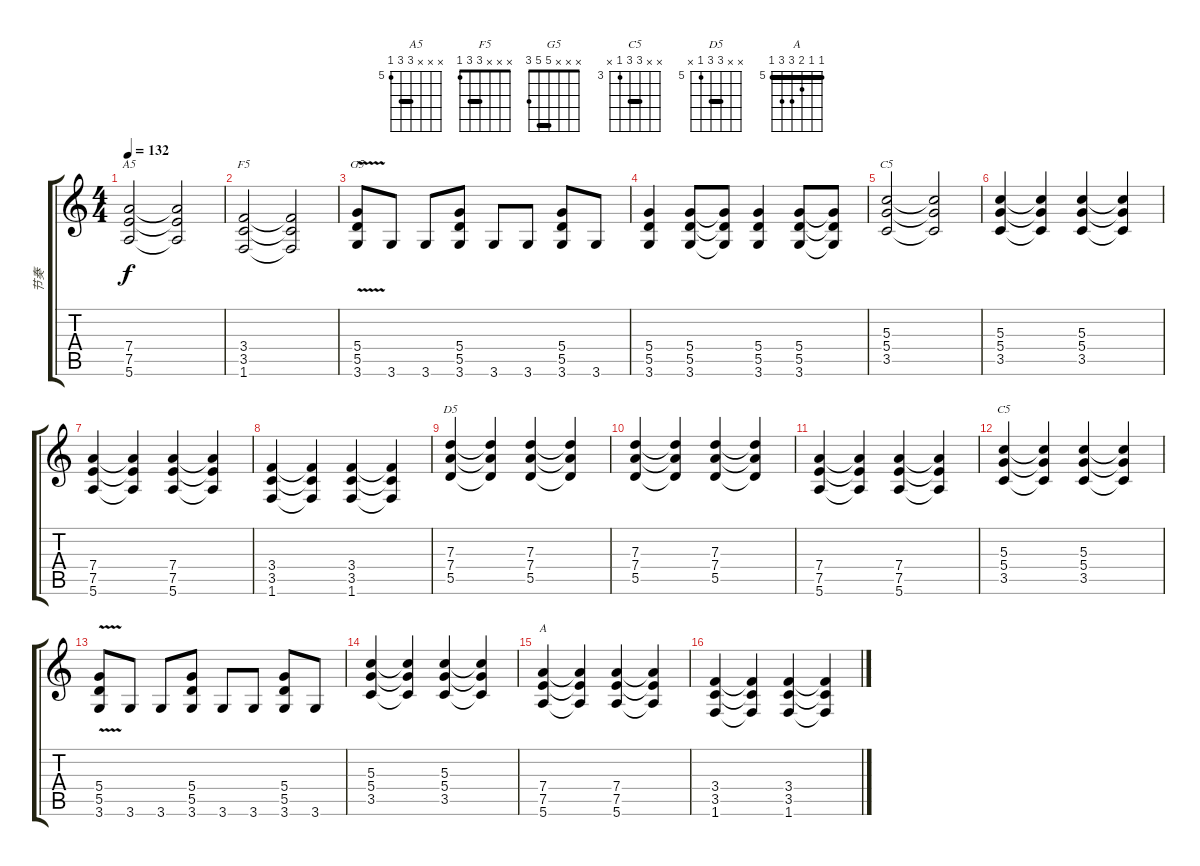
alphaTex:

\track ("节奏" "节奏") {instrument distortionguitar}
\staff {score tabs}
\tuning (E4 B3 G3 D3 A2 E2) {hide}
\chord ("A5" x x x 7 7 5) {firstfret 5 barre 7}
\chord ("F5" x x x 3 3 1) {barre 3}
\chord ("G5" x x x 5 5 3) {barre 5}
\chord ("C5" x x 5 5 3 x) {barre 5}
\chord ("D5" x x 7 7 5 x) {firstfret 5 barre 7}
\chord ("C5" x x 5 5 3 x) {firstfret 3 barre 5}
\chord ("A" 5 5 6 7 7 5) {firstfret 5 barre 5}
\ts (4 4)
\tempo 132
\clef g2
\ks c
(7.4 7.5 5.6).2{ch "A5" dy f} (7.4{t} 7.5{t} 5.6{t}).2 |
(3.4 3.5 1.6).2{ch "F5"} (3.4{t} 3.5{t} 1.6{t}).2 |
(5.4 5.5 3.6{v}).8{ch "G5"} 3.6.8 3.6.8 (5.4 5.5 3.6).8 3.6.8 3.6.8 (5.4 5.5 3.6).8 3.6.8 |
(5.4 5.5 3.6).4 (5.4 5.5 3.6).8 (5.4{t} 5.5{t} 3.6{t}).8 (5.4 5.5 3.6).4 (5.4 5.5 3.6).8 (5.4{t} 5.5{t} 3.6{t}).8 |
(5.3 5.4 3.5).2{ch "C5"} (5.3{t} 5.4{t} 3.5{t}).2 |
(5.3 5.4 3.5).4 (5.3{t} 5.4{t} 3.5{t}).4 (5.3 5.4 3.5).4 (5.3{t} 5.4{t} 3.5{t}).4 |
(7.4 7.5 5.6).4 (7.4{t} 7.5{t} 5.6{t}).4 (7.4 7.5 5.6).4 (7.4{t} 7.5{t} 5.6{t}).4 |
(3.4 3.5 1.6).4 (3.4{t} 3.5{t} 1.6{t}).4 (3.4 3.5 1.6).4 (3.4{t} 3.5{t} 1.6{t}).4 |
(7.3 7.4 5.5).4{ch "D5"} (7.3{t} 7.4{t} 5.5{t}).4 (7.3 7.4 5.5).4 (7.3{t} 7.4{t} 5.5{t}).4 |
(7.3 7.4 5.5).4 (7.3{t} 7.4{t} 5.5{t}).4 (7.3 7.4 5.5).4 (7.3{t} 7.4{t} 5.5{t}).4 |
(7.4 7.5 5.6).4 (7.4{t} 7.5{t} 5.6{t}).4 (7.4 7.5 5.6).4 (7.4{t} 7.5{t} 5.6{t}).4 |
(5.3 5.4 3.5).4{ch "C5"} (5.3{t} 5.4{t} 3.5{t}).4 (5.3 5.4 3.5).4 (5.3{t} 5.4{t} 3.5{t}).4 |
(5.4 5.5 3.6{v}).8 3.6.8 3.6.8 (5.4 5.5 3.6).8 3.6.8 3.6.8 (5.4 5.5 3.6).8 3.6.8 |
(5.3 5.4 3.5).4 (5.3{t} 5.4{t} 3.5{t}).4 (5.3 5.4 3.5).4 (5.3{t} 5.4{t} 3.5{t}).4 |
(7.4 7.5 5.6).4{ch "A"} (7.4{t} 7.5{t} 5.6{t}).4 (7.4 7.5 5.6).4 (7.4{t} 7.5{t} 5.6{t}).4 |
(3.4 3.5 1.6).4 (3.4{t} 3.5{t} 1.6{t}).4 (3.4 3.5 1.6).4 (3.4{t} 3.5{t} 1.6{t}).4
